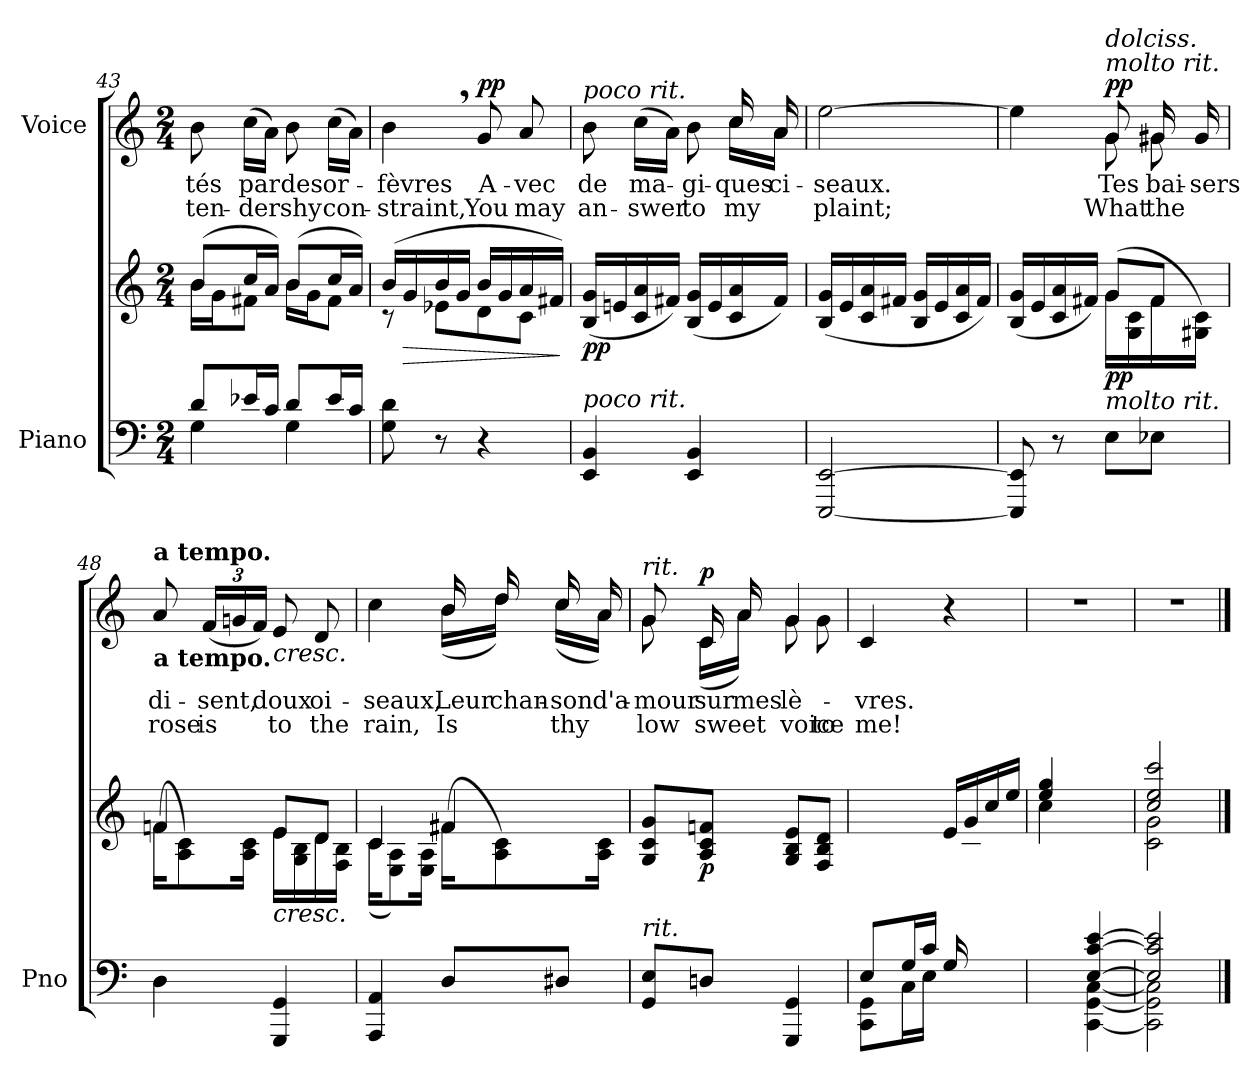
**kern	**kern	**dynam	**kern	**text	**text	**dynam
*part2	*part2	*part2	*part1	*part1	*part1	*part1
*staff3	*staff2	*staff2/3	*staff1	*staff1	*staff1	*staff1
*I"Piano	*	*	*I"Voice	*	*	*
*I'Pno	*	*	*	*	*	*
*clefF4	*clefG2	*	*clefG2	*	*	*
*k[]	*k[]	*	*k[]	*	*	*
*M2/4	*M2/4	*	*M2/4	*	*	*
=43	=43	=43	=43	=43	=43	=43
*^	*^	*	*	*	*	*
8d/L	4G\	(8b/L	16b\LL	.	8b\	-tés	ten-	.
.	.	.	16g\J	.	.	.	.	.
16e-X/L	.	16cc/L	8f#X\J	.	(16cc\LL	par	-der	.
16c/JJ	.	16a/JJ)	.	.	16a\JJ)	.	.	.
8d/L	4G\	(8b/L	16b\LL	.	8b\	des	shy	.
.	.	.	16g\J	.	.	.	.	.
16e-/L	.	16cc/L	8f#\J	.	(16cc\LL	or-	con-	.
16c/JJ	.	16a/JJ)	.	.	16a\JJ)	.	.	.
*v	*v	*	*	*	*	*	*	*
=44	=44	=44	=44	=44	=44	=44	=44
8G\ 8d\	(16b/LL	8r	.	4b,\	-fèvres	-straint,	.
!	!	!	!LO:HP:b	!	!	!	!
.	16g/	.	>	.	.	.	.
8r	16b/	8e-X\L	.	.	.	.	.
.	16g/JJ	.	.	.	.	.	.
!	!	!	!	!	!	!	!LO:DY:b
4r	16b/LL	8d\	.	8g/	A-	You	pp
.	16g/	.	.	.	.	.	.
.	16a/	8c\J	.	8a/	-vec	may	.
.	16f#X/JJ)	.	.	.	.	.	.
*	*v	*v	*	*	*	*	*
.	.	]	.	.	.	.
=45	=45	=45	=45	=45	=45	=45
*	*	*	*^	*	*	*
!	!	!	!LO:TX:i:t=poco rit.	!	!	!	!
!LO:TX:i:t=poco rit.	!	!	!	!	!	!	!
!	!	!LO:DY:b	!	!	!	!	!
4EE/ 4BB/	(16B/ 16g/LL	pp	8b\	4.ryy	de	an-	.
.	16en/	.	.	.	.	.	.
.	16c/ 16a/	.	(16cc\LL	.	ma-	-swer	.
.	16f#X/JJ)	.	16a\JJ)	.	.	.	.
4EE/ 4BB/	(16B/ 16g/LL	.	8b\	.	-gi-	to	.
.	16e/	.	.	.	.	.	.
.	16c/ 16a/	.	16cc/	16cc\LL	-ques	my	.
.	16f#/JJ)	.	16a/	16a\JJ	ci-	.	.
*	*	*	*v	*v	*	*	*
=46	=46	=46	=46	=46	=46	=46
[2EEE/ [2EE/	(16B/ 16g/LL	.	[2ee\	-seaux.	plaint;	.
.	16e/	.	.	.	.	.
.	16c/ 16a/	.	.	.	.	.
.	16f#X/JJ	.	.	.	.	.
.	16B/ 16g/LL	.	.	.	.	.
.	16e/	.	.	.	.	.
.	16c/ 16a/	.	.	.	.	.
.	16f#/JJ)	.	.	.	.	.
=47	=47	=47	=47	=47	=47	=47
*	*^	*	*^	*	*	*
8EEE/] 8EE/]	(16B/ 16g/LL	4ryy	.	4ee\]	4ryy	.	.	.
.	16e/	.	.	.	.	.	.	.
8r	16c/ 16a/	.	.	.	.	.	.	.
.	16f#X/JJ)	.	.	.	.	.	.	.
!	!	!	!	!LO:TX:a:i:t=molto rit.	!	!	!	!
!	!	!	!	!LO:TX:i:t=dolciss.	!	!	!	!
!LO:TX:i:t=molto rit.	!	!	!	!	!	!	!	!
!	!	!	!LO:DY:b	!	!	!	!	!LO:DY:b
8E\L	(8g/L	16g\LL	pp	8g/	8g\	Tes	What	pp
.	.	16G\ 16c\	.	.	.	.	.	.
8E-X\J	8f#/J	16f#\	.	16g#X/	8g#\	bai-	the	.
.	.	16G#X\ 16c\JJ)	.	16g#/	.	-sers	.	.
*	*	*	*	*v	*v	*	*	*
=48	=48	=48	=48	=48	=48	=48	=48
!	!	!	!	!LO:TX:b:B:t=a tempo.	!	!	!
!	!	!	!	!LO:TX:a:B:t=a tempo.	!	!	!
4D\	(16fn\KL	4f/	.	8a/	di-	rose	.
.	8A\ 8c\)	.	.	.	.	.	.
*	*	*	*	*Xbrackettup	*	*	*
.	.	.	.	(24f/LL	-sent,	is	.
.	.	.	.	24gn/	.	.	.
.	16A\ 16c\Jk	.	.	.	.	.	.
.	.	.	.	24f/JJ)	.	.	.
!	!	!	!	!LO:TX:b:i:t=cresc.	!	!	!
!	!LO:TX:b:i:t=cresc.	!	!	!	!	!	!
4GGG/ 4GG/	8e/L	16e\LL	.	8e/	doux	to	.
.	.	16G\ 16B\	.	.	.	.	.
.	8d/J	16d\	.	8d/	oi-	the	.
.	.	16F\ 16B\JJ	.	.	.	.	.
=49	=49	=49	=49	=49	=49	=49	=49
*	*	*	*	*^	*	*	*
4AAA/ 4AA/	4c/	(16c\KL	.	4cc\	4ryy	-seaux,	rain,	.
.	.	8E\ 8A\)	.	.	.	.	.	.
.	.	16E\ 16A\Jk	.	.	.	.	.	.
8D/L	(16f#X\KL	4f#/	.	16b/	(16b\LL	Leur	Is	.
.	8A\ 8c\)	.	.	16dd/	16dd\JJ)	chan-	.	.
8D#X/J	.	.	.	16cc/	(16cc\LL	-son	thy	.
.	16A\ 16c\Jk	.	.	16a/	16a\JJ)	d'a-	.	.
*	*v	*v	*	*	*	*	*	*
=50	=50	=50	=50	=50	=50	=50	=50
!	!	!	!LO:TX:a:i:t=rit.	!	!	!	!
!LO:TX:i:t=rit.	!	!	!	!	!	!	!
8GG/ 8E/L	8G/ 8c/ 8g/L	.	8g/	8g\	-mour	low	.
!	!	!LO:DY:b	!	!	!	!	!LO:DY:b
8Dn/J	8A/ 8c/ 8fn/J	p	16c/	(16c\LL	sur	sweet	p
.	.	.	16a/	16a\JJ)	mes	.	.
4GGG/ 4GG/	8G/ 8B/ 8e/L	.	4g/	8g\	lè-	voice	.
.	8F/ 8B/ 8d/J	.	.	8g\	.	to	.
=51	=51	=51	=51	=51	=51	=51	=51
*^	*^	*	*	*	*	*	*
!	!	!	!	!	!LO:TX:b:B:t=a  tempo.	!	!	!	!
!	!	!	!	!	!LO:TX:a:B:t=a tempo.	!	!	!	!
*	*	*	*	*	*v	*v	*	*	*
(8E/L	8CC\ 8GG\L	4ryy	16ryy	.	4c/	-vres.	me!	.
*	*	*v	*v	*	*	*	*	*
16G/L	16C\L	.	.	.	.	.	.
16c/JJ	16E\JJ	.	.	.	.	.	.
8.ryy	16G/LL	16e/LL	.	4r	.	.	.
*	*	*^	*	*	*	*	*
.	8.ryy	16g/	16c\	.	.	.	.	.
.	.	16cc/	16e\	.	.	.	.	.
16ryy	.	16ee/JJ	16g\JJ	.	.	.	.	.
=52	=52	=52	=52	=52	=52	=52	=52	=52
4ryy	4ryy	4ee/ 4gg/)	4cc\	.	2r	.	.	.
[4E/ [4c/ [4e/	[4CC\ [4GG\ [4C\	4ryy	4ryy	.	.	.	.	.
=53	=53	=53	=53	=53	=53	=53	=53	=53
2E/] 2c/] 2e/]	2CC\] 2GG\] 2C\]	2cc/ 2ee/ 2ccc/	2c\ 2g\	.	2r	.	.	.
*v	*v	*	*	*	*	*	*	*
*	*v	*v	*	*	*	*	*
==	==	==	==	==	==	==
*-	*-	*-	*-	*-	*-	*-
